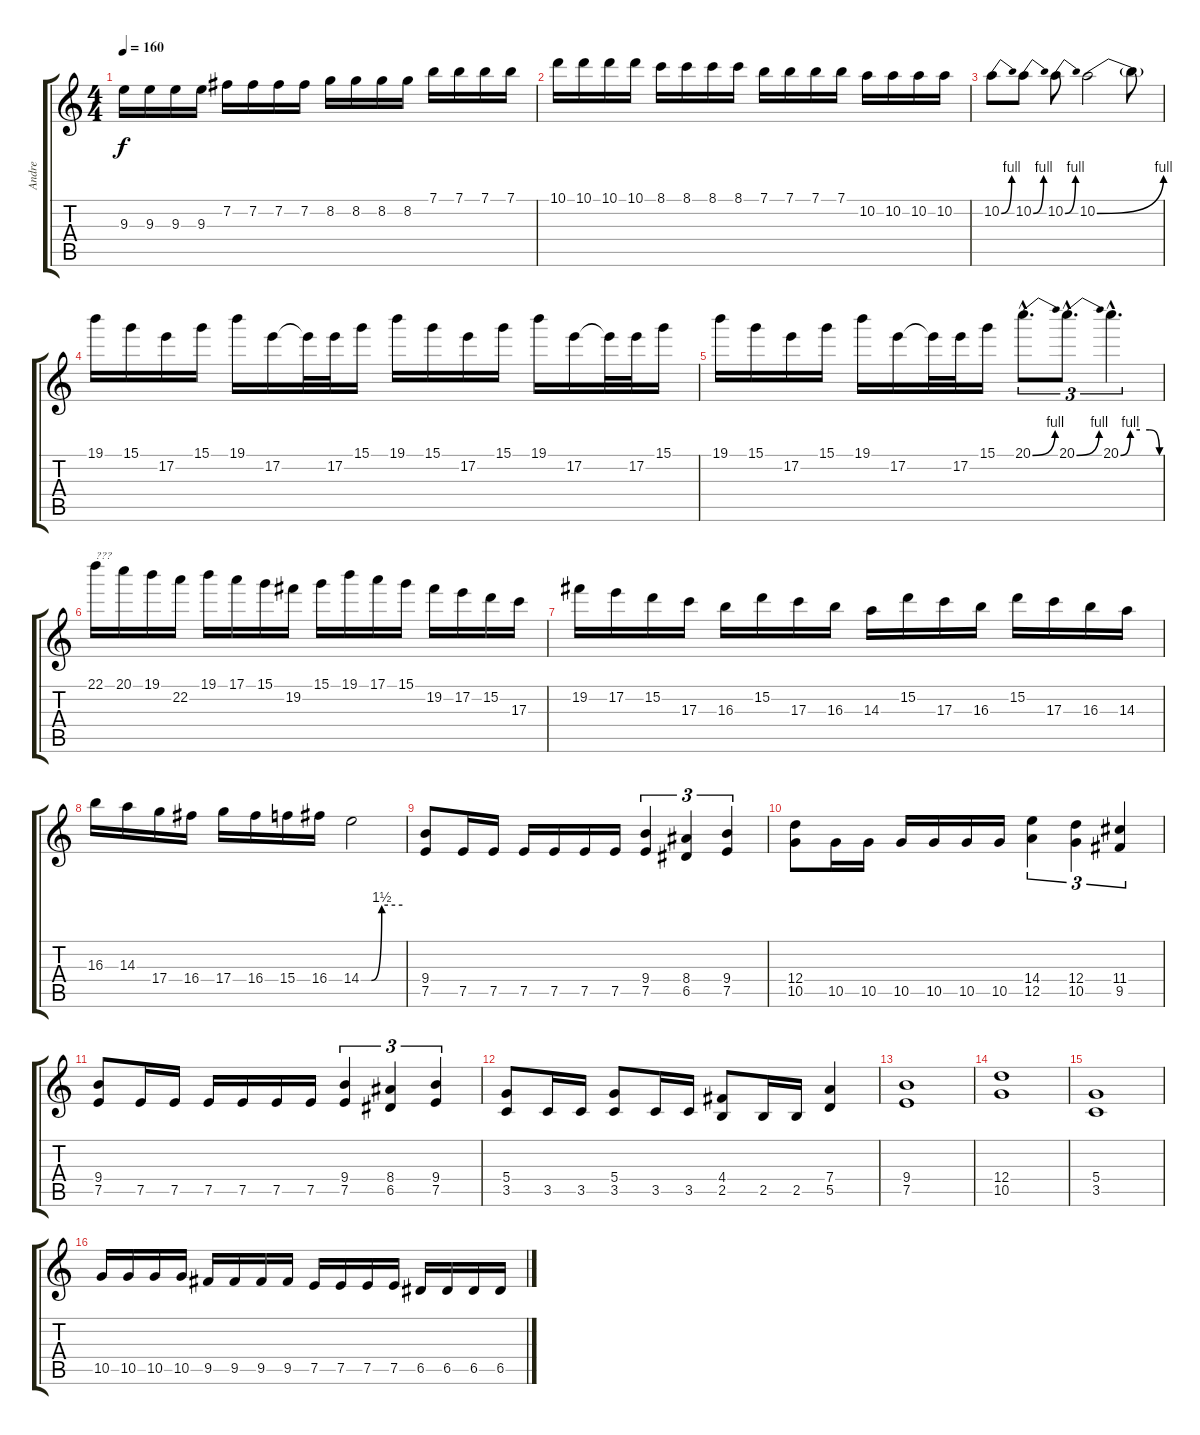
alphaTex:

\track ("Andre" "Andre") {instrument overdrivenguitar}
\staff {score tabs}
\tuning (E4 B3 G3 D3 A2 E2) {hide}
\ts (4 4)
\tempo 160
\clef g2
\ks c
9.3.16{dy f} 9.3.16 9.3.16 9.3.16 7.2.16 7.2.16 7.2.16 7.2.16 8.2.16 8.2.16 8.2.16 8.2.16 7.1.16 7.1.16 7.1.16 7.1.16 |
10.1.16 10.1.16 10.1.16 10.1.16 8.1.16 8.1.16 8.1.16 8.1.16 7.1.16 7.1.16 7.1.16 7.1.16 10.2.16 10.2.16 10.2.16 10.2.16 |
10.2{be (bend 0 0 60 4)}.8 10.2{be (bend 0 0 60 4)}.8 10.2{be (bend 0 0 60 4)}.8 10.2{be (bend 0 0 60 4)}.2 10.2{t}.8 |
19.1.16 15.1.16 17.2.16 15.1.16 19.1.16 17.2.16 17.2{t}.32 17.2.32 15.1.16 19.1.16 15.1.16 17.2.16 15.1.16 19.1.16 17.2.16 17.2{t}.32 17.2.32 15.1.16 |
19.1.16 15.1.16 17.2.16 15.1.16 19.1.16 17.2.16 17.2{t}.32 17.2.32 15.1.16 20.1{be (bend 0 0 60 4) hac}.8{d tu (3 2)} 20.1{be (bend 0 0 60 4) hac}.8{d tu (3 2)} 20.1{be (custom 0 0 15 4 30 4 45 4 60 0) hac}.4{d tu (3 2)} |
22.1.16{txt "???"} 20.1.16 19.1.16 22.2.16 19.1.16 17.1.16 15.1.16 19.2.16 15.1.16 19.1.16 17.1.16 15.1.16 19.2.16 17.2.16 15.2.16 17.3.16 |
19.2.16 17.2.16 15.2.16 17.3.16 16.3.16 15.2.16 17.3.16 16.3.16 14.3.16 15.2.16 17.3.16 16.3.16 15.2.16 17.3.16 16.3.16 14.3.16 |
16.3.16 14.3.16 17.4.16 16.4.16 17.4.16 16.4.16 15.4.16 16.4.16 14.4{be (custom 0 0 15 0 30 6 60 6)}.2 |
(9.4 7.5).8 7.5.16 7.5.16 7.5.16 7.5.16 7.5.16 7.5.16 (9.4 7.5).4{tu (3 2)} (8.4 6.5).4{tu (3 2)} (9.4 7.5).4{tu (3 2)} |
(12.4 10.5).8 10.5.16 10.5.16 10.5.16 10.5.16 10.5.16 10.5.16 (14.4 12.5).4{tu (3 2)} (12.4 10.5).4{tu (3 2)} (11.4 9.5).4{tu (3 2)} |
(9.4 7.5).8 7.5.16 7.5.16 7.5.16 7.5.16 7.5.16 7.5.16 (9.4 7.5).4{tu (3 2)} (8.4 6.5).4{tu (3 2)} (9.4 7.5).4{tu (3 2)} |
(5.4 3.5).8 3.5.16 3.5.16 (5.4 3.5).8 3.5.16 3.5.16 (4.4 2.5).8 2.5.16 2.5.16 (7.4 5.5).4 |
(9.4 7.5).1 |
(12.4 10.5).1 |
(5.4 3.5).1 |
10.5.16 10.5.16 10.5.16 10.5.16 9.5.16 9.5.16 9.5.16 9.5.16 7.5.16 7.5.16 7.5.16 7.5.16 6.5.16 6.5.16 6.5.16 6.5.16
